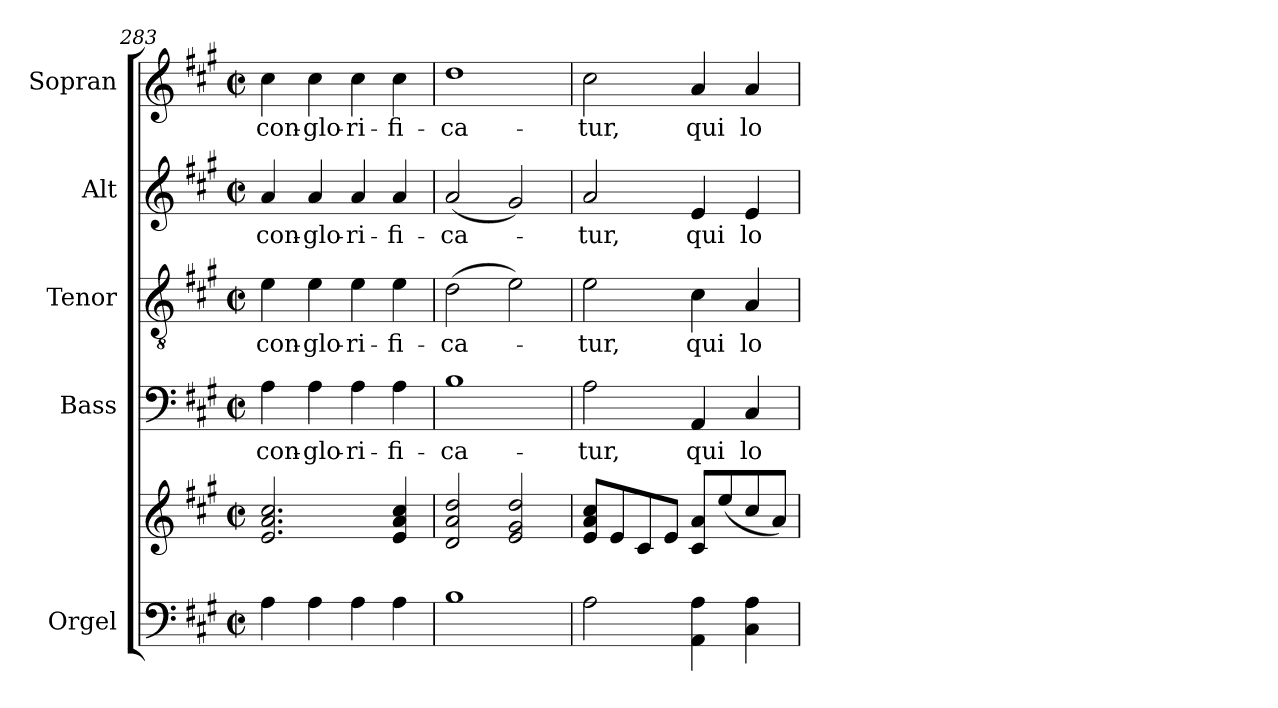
**kern	**kern	**kern	**text	**kern	**text	**kern	**text	**kern	**text
*part5	*part5	*part4	*part4	*part3	*part3	*part2	*part2	*part1	*part1
*staff6	*staff5	*staff4	*staff4	*staff3	*staff3	*staff2	*staff2	*staff1	*staff1
*I"Orgel	*	*I"Bass	*	*I"Tenor	*	*I"Alt	*	*I"Sopran	*
*I'Org.	*	*I'B.	*	*I'T.	*	*I'A.	*	*I'S.	*
*clefF4	*clefG2	*clefF4	*	*clefGv2	*	*clefG2	*	*clefG2	*
*k[f#c#g#]	*k[f#c#g#]	*k[f#c#g#]	*	*k[f#c#g#]	*	*k[f#c#g#]	*	*k[f#c#g#]	*
*A:	*A:	*A:	*	*A:	*	*A:	*	*A:	*
*M2/2	*M2/2	*M2/2	*	*M2/2	*	*M2/2	*	*M2/2	*
*met(c|)	*met(c|)	*met(c|)	*	*met(c|)	*	*met(c|)	*	*met(c|)	*
=283	=283	=283	=283	=283	=283	=283	=283	=283	=283
!	!	!	!LO:LY:b	!	!LO:LY:b	!	!LO:LY:b	!	!LO:LY:b
4A\	2.e/ 2.a/ 2.cc#/	4A\	con-	4e\	con-	4a/	con-	4cc#\	con-
!	!	!	!LO:LY:b	!	!LO:LY:b	!	!LO:LY:b	!	!LO:LY:b
4A\	.	4A\	-glo-	4e\	-glo-	4a/	-glo-	4cc#\	-glo-
!	!	!	!LO:LY:b	!	!LO:LY:b	!	!LO:LY:b	!	!LO:LY:b
4A\	.	4A\	-ri-	4e\	-ri-	4a/	-ri-	4cc#\	-ri-
!	!	!	!LO:LY:b	!	!LO:LY:b	!	!LO:LY:b	!	!LO:LY:b
4A\	4e/ 4a/ 4cc#/	4A\	-fi-	4e\	-fi-	4a/	-fi-	4cc#\	-fi-
=284	=284	=284	=284	=284	=284	=284	=284	=284	=284
!	!	!	!LO:LY:b	!	!LO:LY:b	!	!LO:LY:b	!	!LO:LY:b
1B	2d/ 2a/ 2dd/	1B	-ca-	(>2d\	-ca-	(<2a/	-ca-	1dd	-ca-
.	2e/ 2g#/ 2dd/	.	.	2e\)	.	2g#/)	.	.	.
=285	=285	=285	=285	=285	=285	=285	=285	=285	=285
!	!	!	!LO:LY:b	!	!LO:LY:b	!	!LO:LY:b	!	!LO:LY:b
2A\	8e/ 8a/ 8cc#/L	2A\	-tur,	2e\	-tur,	2a/	-tur,	2cc#\	-tur,
.	8e/	.	.	.	.	.	.	.	.
.	8c#/	.	.	.	.	.	.	.	.
.	8e/J	.	.	.	.	.	.	.	.
!	!	!	!LO:LY:b	!	!LO:LY:b	!	!LO:LY:b	!	!LO:LY:b
4AA\ 4A\	8c#/ 8a/L	4AA/	qui	4c#\	qui	4e/	qui	4a/	qui
.	(<8ee/	.	.	.	.	.	.	.	.
!	!	!	!LO:LY:b	!	!LO:LY:b	!	!LO:LY:b	!	!LO:LY:b
4C#\ 4A\	8cc#/	4C#/	lo-	4A/	lo-	4e/	lo-	4a/	lo-
.	8a/J)	.	.	.	.	.	.	.	.
=	=	=	=	=	=	=	=	=	=
*-	*-	*-	*-	*-	*-	*-	*-	*-	*-
